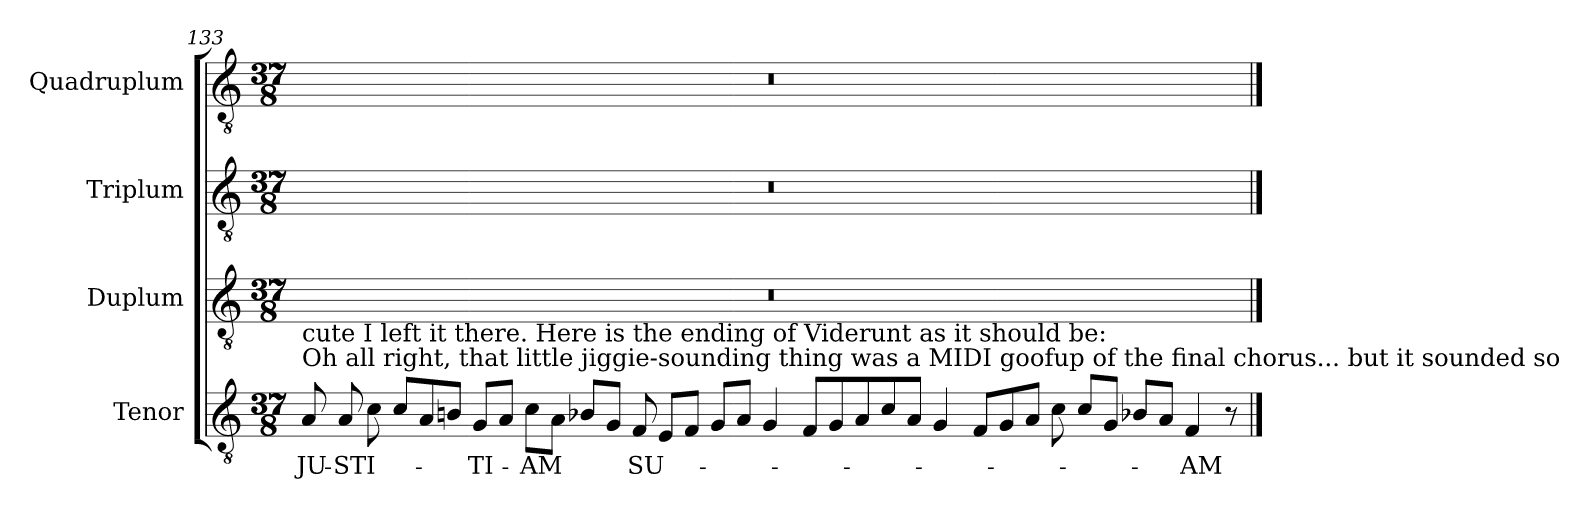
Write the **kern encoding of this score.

**kern	**text	**kern	**kern	**kern
*part4	*part4	*part3	*part2	*part1
*staff4	*staff4	*staff3	*staff2	*staff1
*I"Tenor	*	*I"Duplum	*I"Triplum	*I"Quadruplum
*I'T.	*	*	*I'T.	*
!!LO:LB:g=z
*clefGv2	*	*clefGv2	*clefGv2	*clefGv2
*ITrd7c12	*	*ITrd7c12	*ITrd7c12	*ITrd7c12
*k[]	*	*k[]	*k[]	*k[]
*C:	*	*C:	*C:	*C:
*M37/8	*	*M37/8	*M37/8	*M37/8
*MM70	*	*MM70	*MM70	*MM70
=133	=133	=133	=133	=133
!LO:TX:a:t=Oh all right, that little jiggie-sounding thing was a MIDI goofup of the final chorus... but it sounded so	!	!	!	!
!LO:TX:t=cute I left it there. Here is the ending of Viderunt as it should be&colon;	!	!	!	!
!	!LO:LY:b:color=#000000	!LO:N:vis=1	!LO:N:vis=1	!LO:N:vis=1
8AAi/	-JU-	8%37r	8%37r	8%37r
!	!LO:LY:b:color=#000000	!	!	!
8AAi/	-STI-	.	.	.
8Ci\	.	.	.	.
8Ci/L	.	.	.	.
8AAi/	.	.	.	.
8BBni/J	.	.	.	.
!	!LO:LY:b:color=#000000	!	!	!
8GGi/L	-TI-	.	.	.
8AAi/J	.	.	.	.
!	!LO:LY:b:color=#000000	!	!	!
8Ci\L	-AM	.	.	.
8AAi\J	.	.	.	.
8BB-Xi/L	.	.	.	.
8GGi/J	.	.	.	.
!	!LO:LY:b:color=#000000	!	!	!
8FFi/	SU-	.	.	.
8EEi/L	.	.	.	.
8FFi/J	.	.	.	.
8GGi/L	.	.	.	.
8AAi/J	.	.	.	.
4GGi/	.	.	.	.
8FFi/L	.	.	.	.
8GGi/	.	.	.	.
8AAi/	.	.	.	.
8Ci/	.	.	.	.
8AAi/J	.	.	.	.
4GGi/	.	.	.	.
8FFi/L	.	.	.	.
8GGi/	.	.	.	.
8AAi/J	.	.	.	.
8Ci\	.	.	.	.
8Ci/L	.	.	.	.
8GGi/J	.	.	.	.
8BB-Xi/L	.	.	.	.
8AAi/J	.	.	.	.
!	!LO:LY:b:color=#000000	!	!	!
4FFi/	-AM	.	.	.
8r	.	.	.	.
==	==	==	==	==
*-	*-	*-	*-	*-
